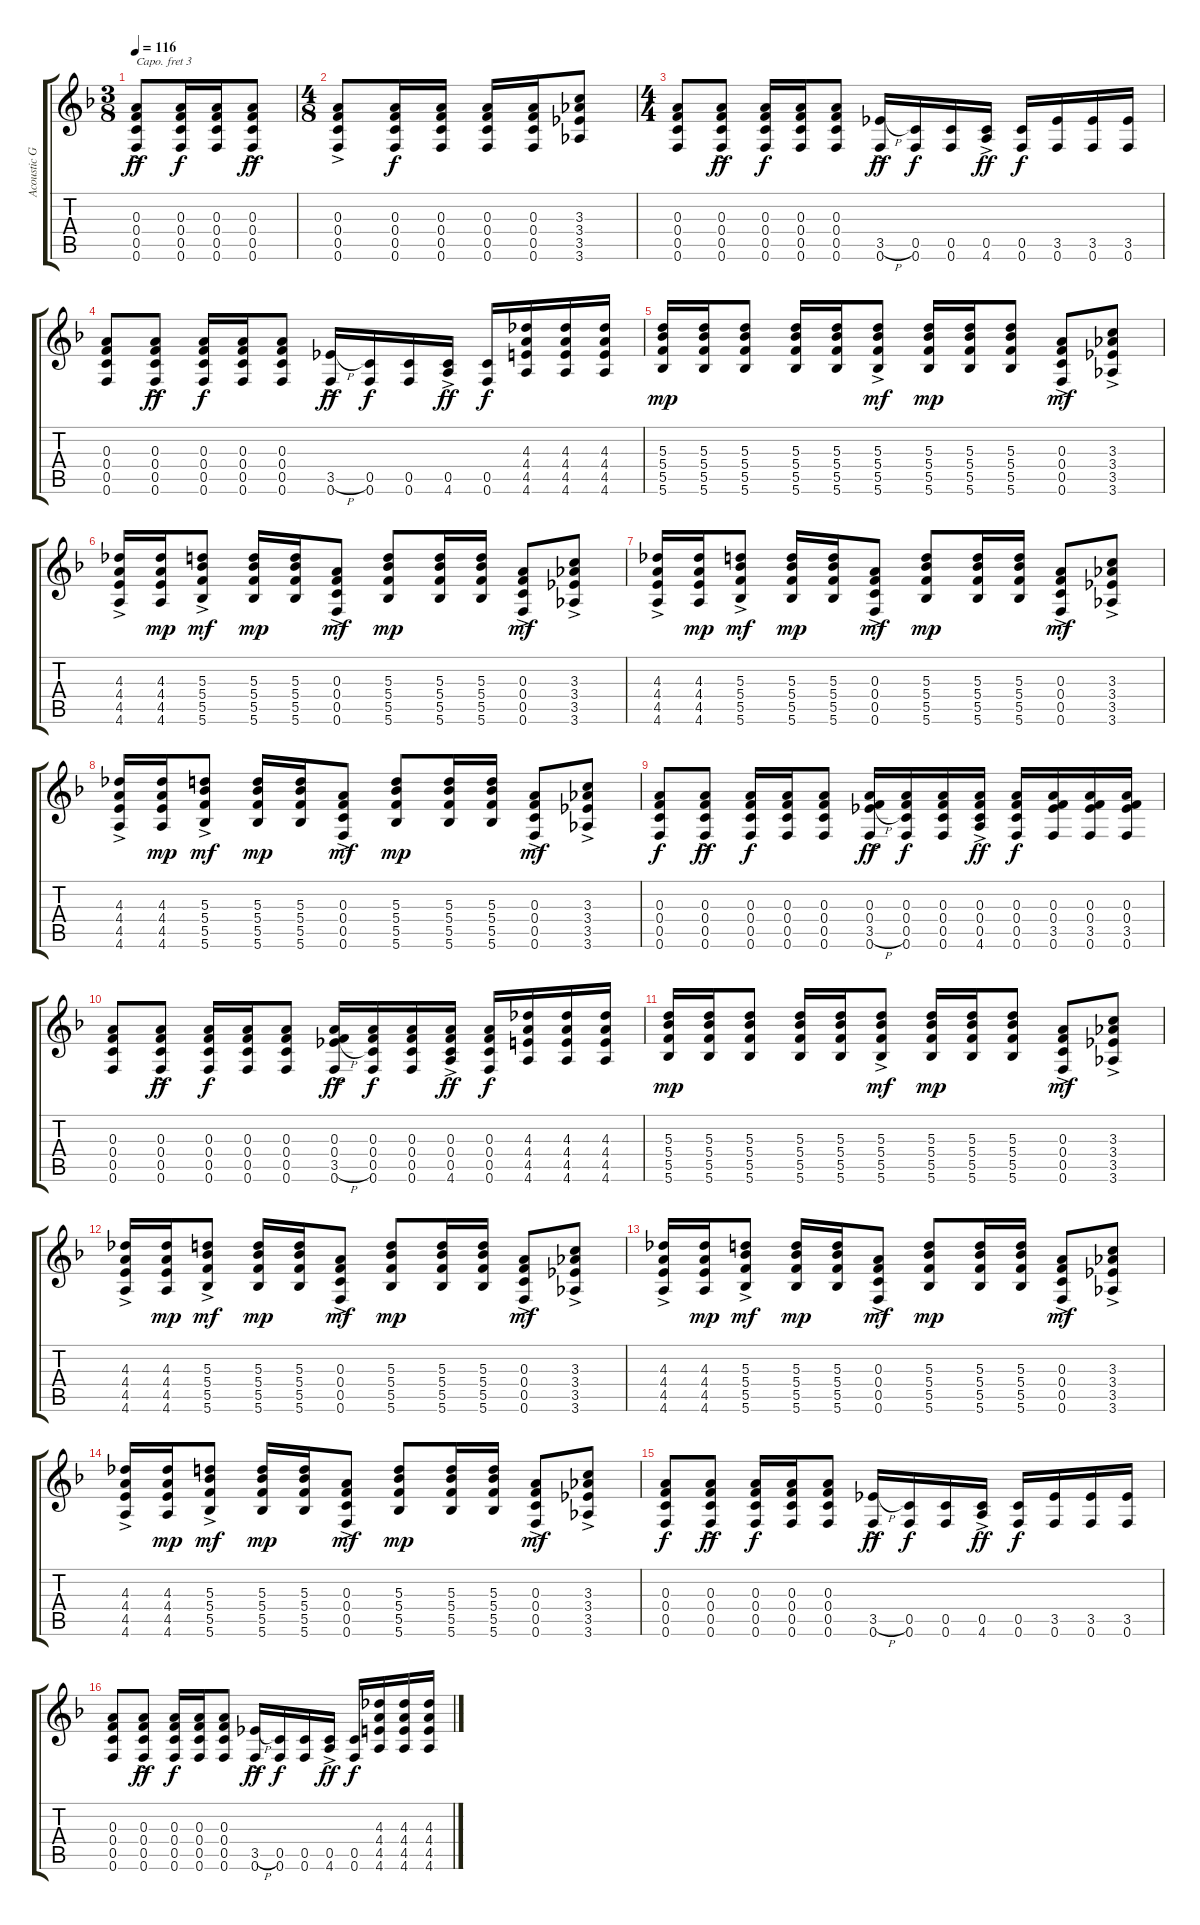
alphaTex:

\track ("Acoustic Guitar" "Acoustic G") {instrument acousticguitarnylon}
\staff {score tabs}
\capo 3
\tuning (D4 A3 Gb3 D3 A2 D2) {hide}
\ts (3 8)
\tempo 116
\clef g2
\ks f
(0.3{ac} 0.4{ac} 0.5{ac} 0.6{ac}).8{dy ff} (0.3 0.4 0.5 0.6).16{dy f} (0.3 0.4 0.5 0.6).16 (0.3{ac} 0.4{ac} 0.5{ac} 0.6{ac}).8{dy ff} |
\ts (4 8)
(0.3{ac} 0.4{ac} 0.5{ac} 0.6{ac}).8 (0.3 0.4 0.5 0.6).16{dy f} (0.3 0.4 0.5 0.6).16 (0.3 0.4 0.5 0.6).16 (0.3 0.4 0.5 0.6).16 (3.3 3.4 3.5 3.6).8 |
\ts (4 4)
(0.3 0.4 0.5 0.6).8 (0.3{ac} 0.4{ac} 0.5{ac} 0.6{ac}).8{dy ff} (0.3 0.4 0.5 0.6).16{dy f} (0.3 0.4 0.5 0.6).16 (0.3 0.4 0.5 0.6).8 (3.5{h ac} 0.6).16{dy ff} (0.5 0.6).16{dy f} (0.5 0.6).16 (0.5 4.6{ac}).16{dy ff} (0.5 0.6).16{dy f} (3.5 0.6).16 (3.5 0.6).16 (3.5 0.6).16 |
(0.3 0.4 0.5 0.6).8 (0.3{ac} 0.4{ac} 0.5{ac} 0.6{ac}).8{dy ff} (0.3 0.4 0.5 0.6).16{dy f} (0.3 0.4 0.5 0.6).16 (0.3 0.4 0.5 0.6).8 (3.5{h ac} 0.6).16{dy ff} (0.5 0.6).16{dy f} (0.5 0.6).16 (0.5 4.6{ac}).16{dy ff} (0.5 0.6).16{dy f} (4.3 4.4 4.5 4.6).16 (4.3 4.4 4.5 4.6).16 (4.3 4.4 4.5 4.6).16 |
(5.3 5.4 5.5 5.6).16{dy mp} (5.3 5.4 5.5 5.6).16 (5.3 5.4 5.5 5.6).8 (5.3 5.4 5.5 5.6).16 (5.3 5.4 5.5 5.6).16 (5.3{ac} 5.4{ac} 5.5{ac} 5.6{ac}).8{dy mf} (5.3 5.4 5.5 5.6).16{dy mp} (5.3 5.4 5.5 5.6).16 (5.3 5.4 5.5 5.6).8 (0.3{ac} 0.4{ac} 0.5{ac} 0.6{ac}).8{dy mf} (3.3{ac} 3.4{ac} 3.5{ac} 3.6{ac}).8 |
(4.3{ac} 4.4{ac} 4.5{ac} 4.6{ac}).16 (4.3 4.4 4.5 4.6).16{dy mp} (5.3{ac} 5.4{ac} 5.5{ac} 5.6{ac}).8{dy mf} (5.3 5.4 5.5 5.6).16{dy mp} (5.3 5.4 5.5 5.6).16 (0.3{ac} 0.4{ac} 0.5{ac} 0.6{ac}).8{dy mf} (5.3 5.4 5.5 5.6).8{dy mp} (5.3 5.4 5.5 5.6).16 (5.3 5.4 5.5 5.6).16 (0.3{ac} 0.4{ac} 0.5{ac} 0.6{ac}).8{dy mf} (3.3{ac} 3.4{ac} 3.5{ac} 3.6{ac}).8 |
(4.3{ac} 4.4{ac} 4.5{ac} 4.6{ac}).16 (4.3 4.4 4.5 4.6).16{dy mp} (5.3{ac} 5.4{ac} 5.5{ac} 5.6{ac}).8{dy mf} (5.3 5.4 5.5 5.6).16{dy mp} (5.3 5.4 5.5 5.6).16 (0.3{ac} 0.4{ac} 0.5{ac} 0.6{ac}).8{dy mf} (5.3 5.4 5.5 5.6).8{dy mp} (5.3 5.4 5.5 5.6).16 (5.3 5.4 5.5 5.6).16 (0.3{ac} 0.4{ac} 0.5{ac} 0.6{ac}).8{dy mf} (3.3{ac} 3.4{ac} 3.5{ac} 3.6{ac}).8 |
(4.3{ac} 4.4{ac} 4.5{ac} 4.6{ac}).16 (4.3 4.4 4.5 4.6).16{dy mp} (5.3{ac} 5.4{ac} 5.5{ac} 5.6{ac}).8{dy mf} (5.3 5.4 5.5 5.6).16{dy mp} (5.3 5.4 5.5 5.6).16 (0.3{ac} 0.4{ac} 0.5{ac} 0.6{ac}).8{dy mf} (5.3 5.4 5.5 5.6).8{dy mp} (5.3 5.4 5.5 5.6).16 (5.3 5.4 5.5 5.6).16 (0.3{ac} 0.4{ac} 0.5{ac} 0.6{ac}).8{dy mf} (3.3{ac} 3.4{ac} 3.5{ac} 3.6{ac}).8 |
(0.3 0.4 0.5 0.6).8{dy f} (0.3{ac} 0.4{ac} 0.5{ac} 0.6{ac}).8{dy ff} (0.3 0.4 0.5 0.6).16{dy f} (0.3 0.4 0.5 0.6).16 (0.3 0.4 0.5 0.6).8 (0.3 0.4 3.5{h ac} 0.6).16{dy ff} (0.3 0.4 0.5 0.6).16{dy f} (0.3 0.4 0.5 0.6).16 (0.3 0.4 0.5 4.6{ac}).16{dy ff} (0.3 0.4 0.5 0.6).16{dy f} (0.3 0.4 3.5 0.6).16 (0.3 0.4 3.5 0.6).16 (0.3 0.4 3.5 0.6).16 |
(0.3 0.4 0.5 0.6).8 (0.3{ac} 0.4{ac} 0.5{ac} 0.6{ac}).8{dy ff} (0.3 0.4 0.5 0.6).16{dy f} (0.3 0.4 0.5 0.6).16 (0.3 0.4 0.5 0.6).8 (0.3 0.4 3.5{h ac} 0.6).16{dy ff} (0.3 0.4 0.5 0.6).16{dy f} (0.3 0.4 0.5 0.6).16 (0.3 0.4 0.5 4.6{ac}).16{dy ff} (0.3 0.4 0.5 0.6).16{dy f} (4.3 4.4 4.5 4.6).16 (4.3 4.4 4.5 4.6).16 (4.3 4.4 4.5 4.6).16 |
(5.3 5.4 5.5 5.6).16{dy mp} (5.3 5.4 5.5 5.6).16 (5.3 5.4 5.5 5.6).8 (5.3 5.4 5.5 5.6).16 (5.3 5.4 5.5 5.6).16 (5.3{ac} 5.4{ac} 5.5{ac} 5.6{ac}).8{dy mf} (5.3 5.4 5.5 5.6).16{dy mp} (5.3 5.4 5.5 5.6).16 (5.3 5.4 5.5 5.6).8 (0.3{ac} 0.4{ac} 0.5{ac} 0.6{ac}).8{dy mf} (3.3{ac} 3.4{ac} 3.5{ac} 3.6{ac}).8 |
(4.3{ac} 4.4{ac} 4.5{ac} 4.6{ac}).16 (4.3 4.4 4.5 4.6).16{dy mp} (5.3{ac} 5.4{ac} 5.5{ac} 5.6{ac}).8{dy mf} (5.3 5.4 5.5 5.6).16{dy mp} (5.3 5.4 5.5 5.6).16 (0.3{ac} 0.4{ac} 0.5{ac} 0.6{ac}).8{dy mf} (5.3 5.4 5.5 5.6).8{dy mp} (5.3 5.4 5.5 5.6).16 (5.3 5.4 5.5 5.6).16 (0.3{ac} 0.4{ac} 0.5{ac} 0.6{ac}).8{dy mf} (3.3{ac} 3.4{ac} 3.5{ac} 3.6{ac}).8 |
(4.3{ac} 4.4{ac} 4.5{ac} 4.6{ac}).16 (4.3 4.4 4.5 4.6).16{dy mp} (5.3{ac} 5.4{ac} 5.5{ac} 5.6{ac}).8{dy mf} (5.3 5.4 5.5 5.6).16{dy mp} (5.3 5.4 5.5 5.6).16 (0.3{ac} 0.4{ac} 0.5{ac} 0.6{ac}).8{dy mf} (5.3 5.4 5.5 5.6).8{dy mp} (5.3 5.4 5.5 5.6).16 (5.3 5.4 5.5 5.6).16 (0.3{ac} 0.4{ac} 0.5{ac} 0.6{ac}).8{dy mf} (3.3{ac} 3.4{ac} 3.5{ac} 3.6{ac}).8 |
(4.3{ac} 4.4{ac} 4.5{ac} 4.6{ac}).16 (4.3 4.4 4.5 4.6).16{dy mp} (5.3{ac} 5.4{ac} 5.5{ac} 5.6{ac}).8{dy mf} (5.3 5.4 5.5 5.6).16{dy mp} (5.3 5.4 5.5 5.6).16 (0.3{ac} 0.4{ac} 0.5{ac} 0.6{ac}).8{dy mf} (5.3 5.4 5.5 5.6).8{dy mp} (5.3 5.4 5.5 5.6).16 (5.3 5.4 5.5 5.6).16 (0.3{ac} 0.4{ac} 0.5{ac} 0.6{ac}).8{dy mf} (3.3{ac} 3.4{ac} 3.5{ac} 3.6{ac}).8 |
(0.3 0.4 0.5 0.6).8{dy f} (0.3{ac} 0.4{ac} 0.5{ac} 0.6{ac}).8{dy ff} (0.3 0.4 0.5 0.6).16{dy f} (0.3 0.4 0.5 0.6).16 (0.3 0.4 0.5 0.6).8 (3.5{h ac} 0.6).16{dy ff} (0.5 0.6).16{dy f} (0.5 0.6).16 (0.5 4.6{ac}).16{dy ff} (0.5 0.6).16{dy f} (3.5 0.6).16 (3.5 0.6).16 (3.5 0.6).16 |
(0.3 0.4 0.5 0.6).8 (0.3{ac} 0.4{ac} 0.5{ac} 0.6{ac}).8{dy ff} (0.3 0.4 0.5 0.6).16{dy f} (0.3 0.4 0.5 0.6).16 (0.3 0.4 0.5 0.6).8 (3.5{h ac} 0.6).16{dy ff} (0.5 0.6).16{dy f} (0.5 0.6).16 (0.5 4.6{ac}).16{dy ff} (0.5 0.6).16{dy f} (4.3 4.4 4.5 4.6).16 (4.3 4.4 4.5 4.6).16 (4.3 4.4 4.5 4.6).16
